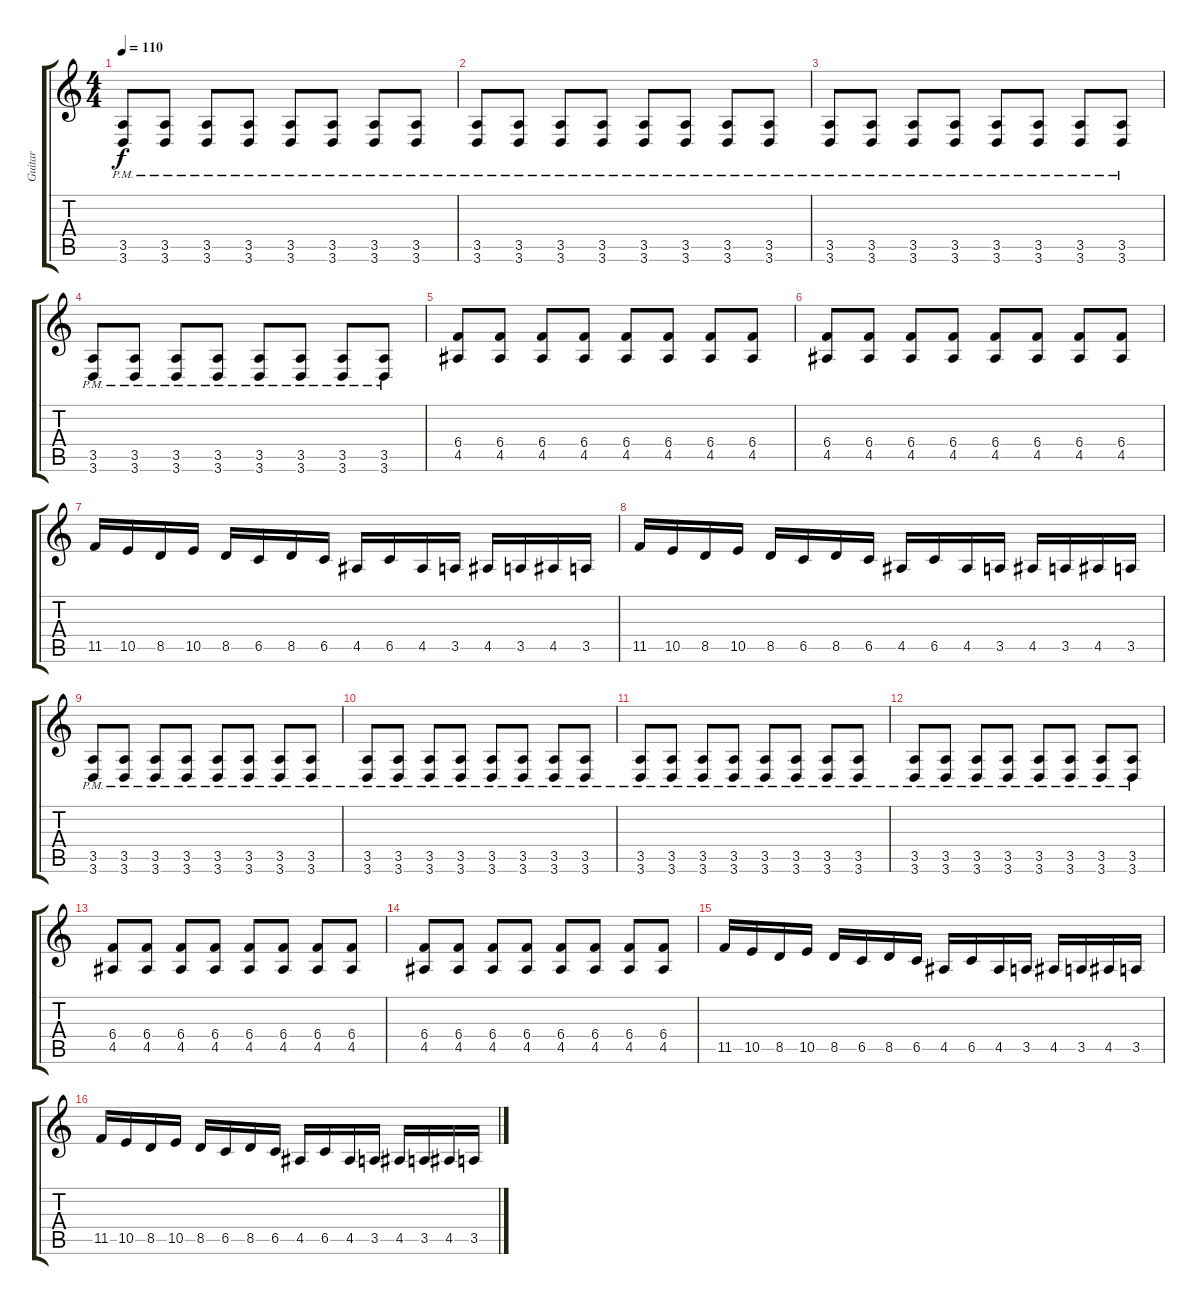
\track ("Guitar" "Guitar") {instrument distortionguitar}
\staff {score tabs}
\tuning (Db4 Ab3 E3 B2 Gb2 B1) {hide}
\ts (4 4)
\tempo 110
\clef g2
\ks c
(3.5{pm} 3.6{pm}).8{dy f} (3.5{pm} 3.6{pm}).8 (3.5{pm} 3.6{pm}).8 (3.5{pm} 3.6{pm}).8 (3.5{pm} 3.6{pm}).8 (3.5{pm} 3.6{pm}).8 (3.5{pm} 3.6{pm}).8 (3.5{pm} 3.6{pm}).8 |
(3.5{pm} 3.6{pm}).8 (3.5{pm} 3.6{pm}).8 (3.5{pm} 3.6{pm}).8 (3.5{pm} 3.6{pm}).8 (3.5{pm} 3.6{pm}).8 (3.5{pm} 3.6{pm}).8 (3.5{pm} 3.6{pm}).8 (3.5{pm} 3.6{pm}).8 |
(3.5{pm} 3.6{pm}).8 (3.5{pm} 3.6{pm}).8 (3.5{pm} 3.6{pm}).8 (3.5{pm} 3.6{pm}).8 (3.5{pm} 3.6{pm}).8 (3.5{pm} 3.6{pm}).8 (3.5{pm} 3.6{pm}).8 (3.5{pm} 3.6{pm}).8 |
(3.5{pm} 3.6{pm}).8 (3.5{pm} 3.6{pm}).8 (3.5{pm} 3.6{pm}).8 (3.5{pm} 3.6{pm}).8 (3.5{pm} 3.6{pm}).8 (3.5{pm} 3.6{pm}).8 (3.5{pm} 3.6{pm}).8 (3.5{pm} 3.6{pm}).8 |
(6.4 4.5).8 (6.4 4.5).8 (6.4 4.5).8 (6.4 4.5).8 (6.4 4.5).8 (6.4 4.5).8 (6.4 4.5).8 (6.4 4.5).8 |
(6.4 4.5).8 (6.4 4.5).8 (6.4 4.5).8 (6.4 4.5).8 (6.4 4.5).8 (6.4 4.5).8 (6.4 4.5).8 (6.4 4.5).8 |
11.5.16 10.5.16 8.5.16 10.5.16 8.5.16 6.5.16 8.5.16 6.5.16 4.5.16 6.5.16 4.5.16 3.5.16 4.5.16 3.5.16 4.5.16 3.5.16 |
11.5.16 10.5.16 8.5.16 10.5.16 8.5.16 6.5.16 8.5.16 6.5.16 4.5.16 6.5.16 4.5.16 3.5.16 4.5.16 3.5.16 4.5.16 3.5.16 |
(3.5{pm} 3.6{pm}).8 (3.5{pm} 3.6{pm}).8 (3.5{pm} 3.6{pm}).8 (3.5{pm} 3.6{pm}).8 (3.5{pm} 3.6{pm}).8 (3.5{pm} 3.6{pm}).8 (3.5{pm} 3.6{pm}).8 (3.5{pm} 3.6{pm}).8 |
(3.5{pm} 3.6{pm}).8 (3.5{pm} 3.6{pm}).8 (3.5{pm} 3.6{pm}).8 (3.5{pm} 3.6{pm}).8 (3.5{pm} 3.6{pm}).8 (3.5{pm} 3.6{pm}).8 (3.5{pm} 3.6{pm}).8 (3.5{pm} 3.6{pm}).8 |
(3.5{pm} 3.6{pm}).8 (3.5{pm} 3.6{pm}).8 (3.5{pm} 3.6{pm}).8 (3.5{pm} 3.6{pm}).8 (3.5{pm} 3.6{pm}).8 (3.5{pm} 3.6{pm}).8 (3.5{pm} 3.6{pm}).8 (3.5{pm} 3.6{pm}).8 |
(3.5{pm} 3.6{pm}).8 (3.5{pm} 3.6{pm}).8 (3.5{pm} 3.6{pm}).8 (3.5{pm} 3.6{pm}).8 (3.5{pm} 3.6{pm}).8 (3.5{pm} 3.6{pm}).8 (3.5{pm} 3.6{pm}).8 (3.5{pm} 3.6{pm}).8 |
(6.4 4.5).8 (6.4 4.5).8 (6.4 4.5).8 (6.4 4.5).8 (6.4 4.5).8 (6.4 4.5).8 (6.4 4.5).8 (6.4 4.5).8 |
(6.4 4.5).8 (6.4 4.5).8 (6.4 4.5).8 (6.4 4.5).8 (6.4 4.5).8 (6.4 4.5).8 (6.4 4.5).8 (6.4 4.5).8 |
11.5.16 10.5.16 8.5.16 10.5.16 8.5.16 6.5.16 8.5.16 6.5.16 4.5.16 6.5.16 4.5.16 3.5.16 4.5.16 3.5.16 4.5.16 3.5.16 |
11.5.16 10.5.16 8.5.16 10.5.16 8.5.16 6.5.16 8.5.16 6.5.16 4.5.16 6.5.16 4.5.16 3.5.16 4.5.16 3.5.16 4.5.16 3.5.16
